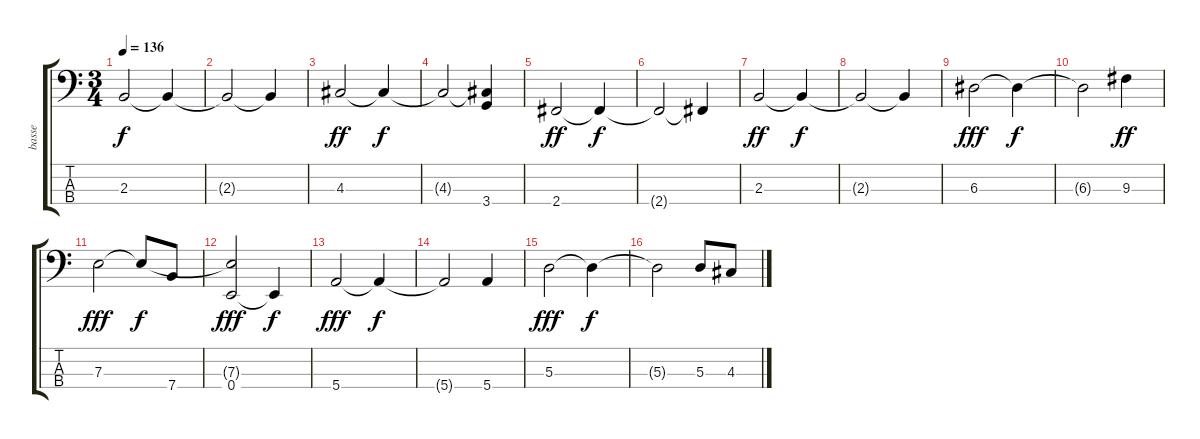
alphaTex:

\track ("basse" "basse") {instrument acousticbass}
\staff {score tabs}
\tuning (G2 D2 A1 E1) {hide}
\ts (3 4)
\tempo 136
\clef f4
\ks c
2.3{t}.2{dy f} 2.3{t}.4 |
2.3{t}.2 2.3{t}.4 |
4.3.2{dy ff} 4.3{t}.4{dy f} |
4.3{t}.2 (4.3{t} 3.4).4 |
2.4.2{dy ff} 2.4{t}.4{dy f} |
2.4{t}.2 2.4{t}.4 |
2.3.2{dy ff} 2.3{t}.4{dy f} |
2.3{t}.2 2.3{t}.4 |
6.3.2{dy fff} 6.3{t}.4{dy f} |
6.3{t}.2 9.3.4{dy ff} |
7.3.2{dy fff} 7.3{t}.8{dy f} 7.4.8 |
(7.3{t} 0.4).2{dy fff} 0.4{t}.4{dy f} |
5.4.2{dy fff} 5.4{t}.4{dy f} |
5.4{t}.2 5.4.4 |
5.3.2{dy fff} 5.3{t}.4{dy f} |
5.3{t}.2 5.3.8 4.3.8
